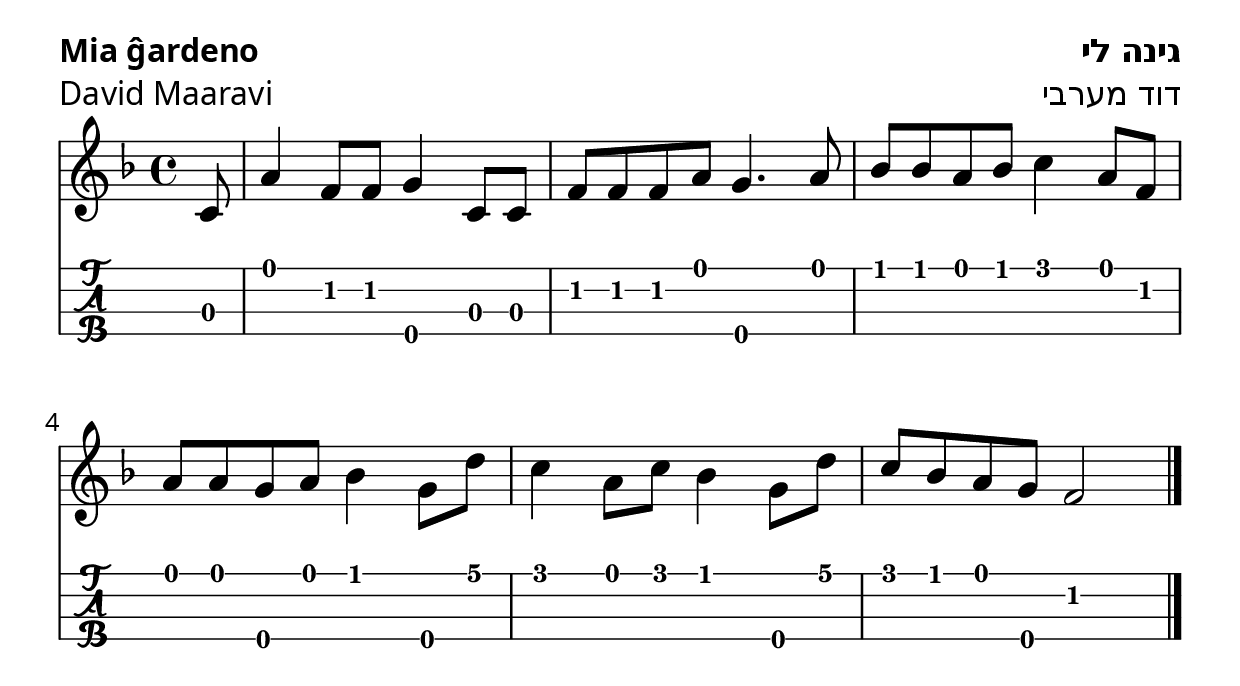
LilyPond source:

\include "../ĉiea.ly"

\header {
  titolo-xx     = ""
  titolo-he     = "גינה לי"
  titolo-eo     = "Mia ĝardeno"
  komponisto-xx = ""
  komponisto-he = "דוד מערבי"
  komponisto-eo = "David Maaravi"
  ikono         = "🏡"
}

\include "../titolo.ly"

melodio = {
  \tempo 4 = 100
  \time 4/4
  \key f \major
  \partial 8 { c8 }       | 
  a4 f8 f g4\4 c8 c       | 
  f8 f8 f8 a g4.\4 a8     | 
  bes8 bes a bes c'4 a8 f | 
  a8 a g\4 a bes4 g8\4 d' | 
  c'4 a8 c' bes4 g8\4 d'  | 
  c'8 bes8 a8 g\4 f2      | 
  \bar "|."
}

\include "../muziko.ly"
